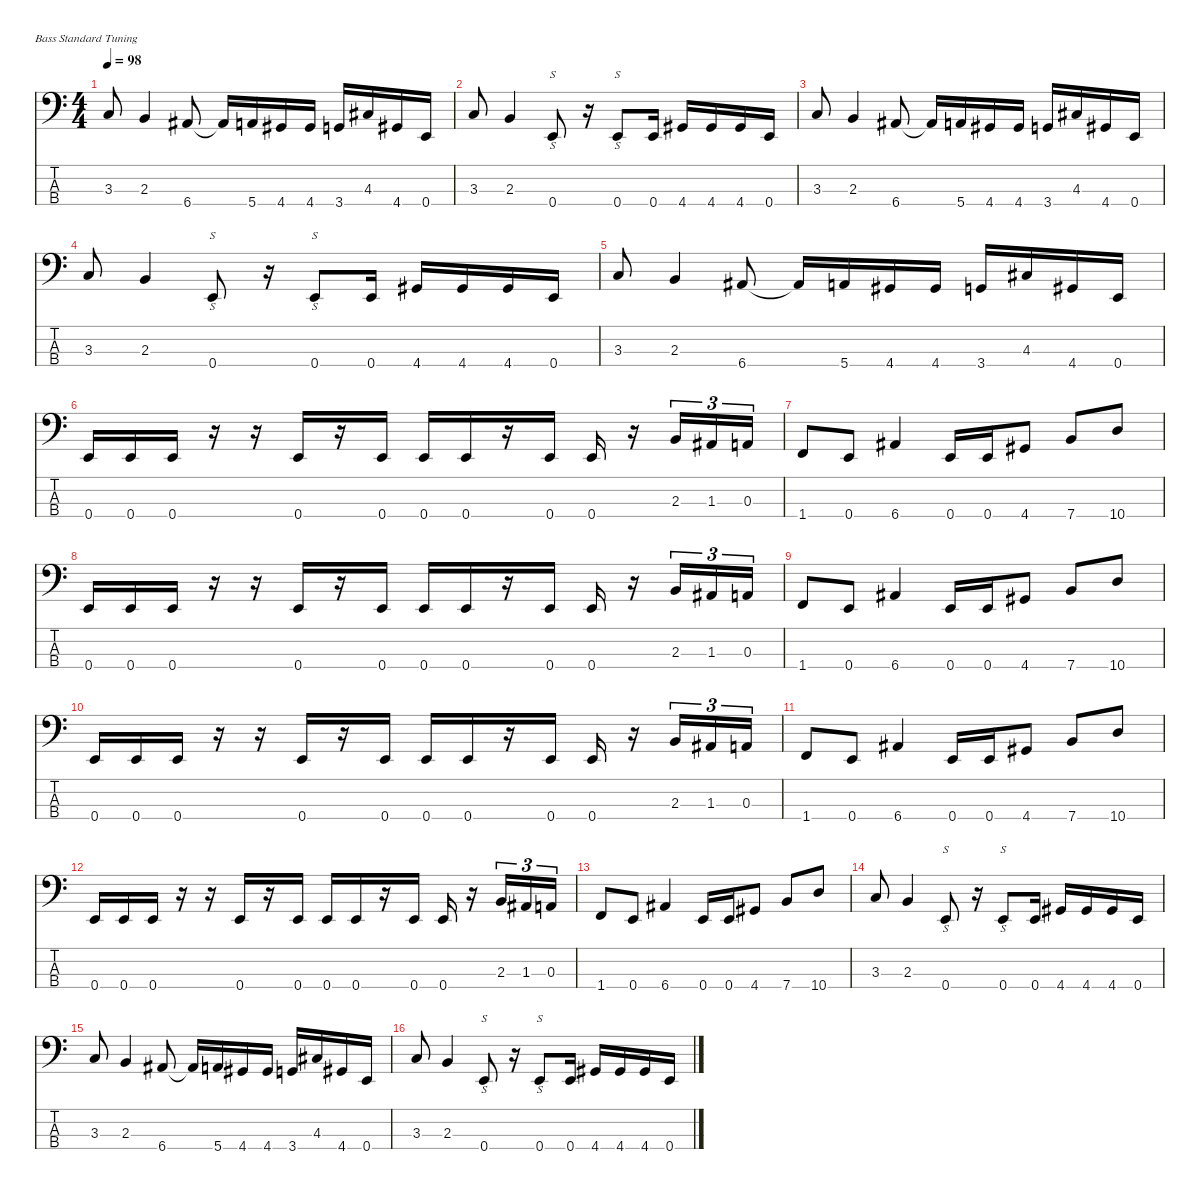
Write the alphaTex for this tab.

\defaultSystemsLayout 4
\hideDynamics
\bracketExtendMode nobrackets
\singleTrackTrackNamePolicy hidden
\multiTrackTrackNamePolicy hidden
\firstSystemTrackNameMode fullname
\otherSystemsTrackNameOrientation horizontal
\track ("Bass" "el.bs.") {instrument electricbassfinger}
\staff {score tabs}
\tuning (G2 D2 A1 E1)
\ts (4 4)
\tempo 98
\clef f4
\ks aminor
3.3.8{dy f beam Up} 2.3.4{beam Up} 6.4{acc #}.8{beam Up} 6.4{t acc #}.16{beam Up} 5.4.16{beam Up} 4.4{acc #}.16{beam Up} 4.4{acc #}.16{beam Up} 3.4.16{beam Up} 4.3{acc #}.16{beam Up} 4.4{acc #}.16{beam Up} 0.4.16{beam Up} |
3.3.8{instrument slapbass2 instrument electricbassfinger beam Up} 2.3.4{beam Up} 0.4.8{s beam Up} r.16{beam Up} 0.4.8{s beam Up} 0.4.16{beam Up} 4.4{acc #}.16{beam Up} 4.4{acc #}.16{beam Up} 4.4{acc #}.16{beam Up} 0.4.16{beam Up} |
3.3.8{beam Up} 2.3.4{beam Up} 6.4{acc #}.8{beam Up} 6.4{t acc #}.16{beam Up} 5.4.16{beam Up} 4.4{acc #}.16{beam Up} 4.4{acc #}.16{beam Up} 3.4.16{beam Up} 4.3{acc #}.16{beam Up} 4.4{acc #}.16{beam Up} 0.4.16{beam Up} |
3.3.8{instrument slapbass2 instrument electricbassfinger beam Up} 2.3.4{beam Up} 0.4.8{s beam Up} r.16{beam Up} 0.4.8{s beam Up} 0.4.16{beam Up} 4.4{acc #}.16{beam Up} 4.4{acc #}.16{beam Up} 4.4{acc #}.16{beam Up} 0.4.16{beam Up} |
3.3.8{beam Up} 2.3.4{beam Up} 6.4{acc #}.8{beam Up} 6.4{t acc #}.16{beam Up} 5.4.16{beam Up} 4.4{acc #}.16{beam Up} 4.4{acc #}.16{beam Up} 3.4.16{beam Up} 4.3{acc #}.16{beam Up} 4.4{acc #}.16{beam Up} 0.4.16{beam Up} |
0.4.16{beam Up} 0.4.16{beam Up} 0.4.16{beam Up} r.16{beam Up} r.16{beam Up} 0.4.16{beam Up} r.16{beam Up} 0.4.16{beam Up} 0.4.16{beam Up} 0.4.16{beam Up} r.16{beam Up} 0.4.16{beam Up} 0.4.16{beam Up} r.16{beam Up} 2.3.16{tu (3 2) beam Up} 1.3{acc #}.16{tu (3 2) beam Up} 0.3.16{tu (3 2) beam Up} |
1.4.8{beam Up} 0.4.8{beam Up} 6.4{acc #}.4{beam Up} 0.4.16{beam Up} 0.4.16{beam Up} 4.4{acc #}.8{beam Up} 7.4.8{beam Up} 10.4.8{beam Up} |
0.4.16{beam Up} 0.4.16{beam Up} 0.4.16{beam Up} r.16{beam Up} r.16{beam Up} 0.4.16{beam Up} r.16{beam Up} 0.4.16{beam Up} 0.4.16{beam Up} 0.4.16{beam Up} r.16{beam Up} 0.4.16{beam Up} 0.4.16{beam Up} r.16{beam Up} 2.3.16{tu (3 2) beam Up} 1.3{acc #}.16{tu (3 2) beam Up} 0.3.16{tu (3 2) beam Up} |
1.4.8{beam Up} 0.4.8{beam Up} 6.4{acc #}.4{beam Up} 0.4.16{beam Up} 0.4.16{beam Up} 4.4{acc #}.8{beam Up} 7.4.8{beam Up} 10.4.8{beam Up} |
0.4.16{beam Up} 0.4.16{beam Up} 0.4.16{beam Up} r.16{beam Up} r.16{beam Up} 0.4.16{beam Up} r.16{beam Up} 0.4.16{beam Up} 0.4.16{beam Up} 0.4.16{beam Up} r.16{beam Up} 0.4.16{beam Up} 0.4.16{beam Up} r.16{beam Up} 2.3.16{tu (3 2) beam Up} 1.3{acc #}.16{tu (3 2) beam Up} 0.3.16{tu (3 2) beam Up} |
1.4.8{beam Up} 0.4.8{beam Up} 6.4{acc #}.4{beam Up} 0.4.16{beam Up} 0.4.16{beam Up} 4.4{acc #}.8{beam Up} 7.4.8{beam Up} 10.4.8{beam Up} |
0.4.16{beam Up} 0.4.16{beam Up} 0.4.16{beam Up} r.16{beam Up} r.16{beam Up} 0.4.16{beam Up} r.16{beam Up} 0.4.16{beam Up} 0.4.16{beam Up} 0.4.16{beam Up} r.16{beam Up} 0.4.16{beam Up} 0.4.16{beam Up} r.16{beam Up} 2.3.16{tu (3 2) beam Up} 1.3{acc #}.16{tu (3 2) beam Up} 0.3.16{tu (3 2) beam Up} |
1.4.8{beam Up} 0.4.8{beam Up} 6.4{acc #}.4{beam Up} 0.4.16{beam Up} 0.4.16{beam Up} 4.4{acc #}.8{beam Up} 7.4.8{beam Up} 10.4.8{beam Up} |
3.3.8{instrument slapbass2 instrument electricbassfinger beam Up} 2.3.4{beam Up} 0.4.8{s beam Up} r.16{beam Up} 0.4.8{s beam Up} 0.4.16{beam Up} 4.4{acc #}.16{beam Up} 4.4{acc #}.16{beam Up} 4.4{acc #}.16{beam Up} 0.4.16{beam Up} |
3.3.8{beam Up} 2.3.4{beam Up} 6.4{acc #}.8{beam Up} 6.4{t acc #}.16{beam Up} 5.4.16{beam Up} 4.4{acc #}.16{beam Up} 4.4{acc #}.16{beam Up} 3.4.16{beam Up} 4.3{acc #}.16{beam Up} 4.4{acc #}.16{beam Up} 0.4.16{beam Up} |
3.3.8{instrument slapbass2 instrument electricbassfinger beam Up} 2.3.4{beam Up} 0.4.8{s beam Up} r.16{beam Up} 0.4.8{s beam Up} 0.4.16{beam Up} 4.4{acc #}.16{beam Up} 4.4{acc #}.16{beam Up} 4.4{acc #}.16{beam Up} 0.4.16{beam Up}
